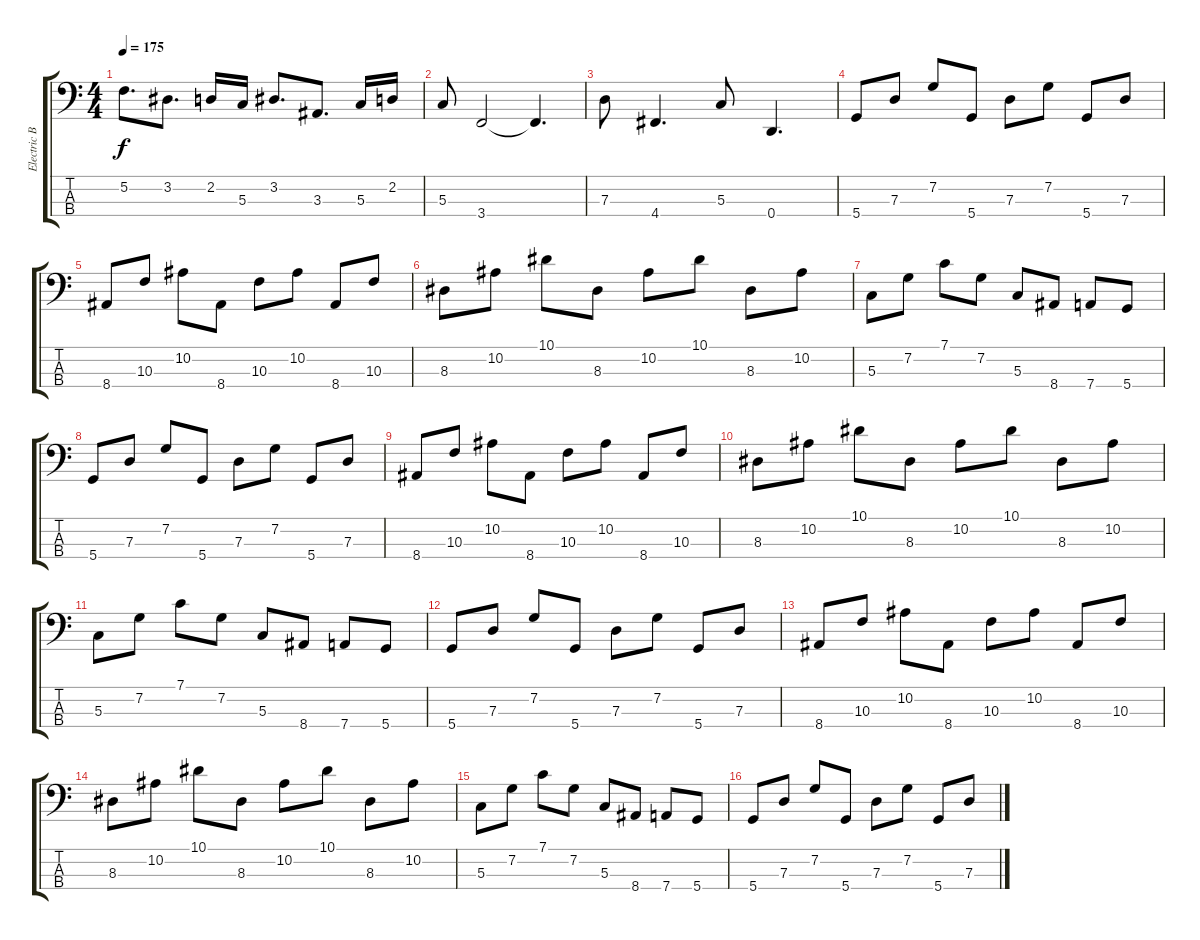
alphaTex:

\track ("Electric Bass" "Electric B") {instrument electricbassfinger}
\staff {score tabs}
\tuning (F2 C2 G1 D1) {hide}
\ts (4 4)
\tempo 175
\clef f4
\ks c
5.2.8{d dy f} 3.2.8{d} 2.2.16 5.3.16 3.2.8{d} 3.3.8{d} 5.3.16 2.2.16 |
5.3.8 3.4.2 3.4{t}.4{d} |
7.3.8 4.4.4{d} 5.3.8 0.4.4{d} |
5.4.8 7.3.8 7.2.8 5.4.8 7.3.8 7.2.8 5.4.8 7.3.8 |
8.4.8 10.3.8 10.2.8 8.4.8 10.3.8 10.2.8 8.4.8 10.3.8 |
8.3.8 10.2.8 10.1.8 8.3.8 10.2.8 10.1.8 8.3.8 10.2.8 |
5.3.8 7.2.8 7.1.8 7.2.8 5.3.8 8.4.8 7.4.8 5.4.8 |
5.4.8 7.3.8 7.2.8 5.4.8 7.3.8 7.2.8 5.4.8 7.3.8 |
8.4.8 10.3.8 10.2.8 8.4.8 10.3.8 10.2.8 8.4.8 10.3.8 |
8.3.8 10.2.8 10.1.8 8.3.8 10.2.8 10.1.8 8.3.8 10.2.8 |
5.3.8 7.2.8 7.1.8 7.2.8 5.3.8 8.4.8 7.4.8 5.4.8 |
5.4.8 7.3.8 7.2.8 5.4.8 7.3.8 7.2.8 5.4.8 7.3.8 |
8.4.8 10.3.8 10.2.8 8.4.8 10.3.8 10.2.8 8.4.8 10.3.8 |
8.3.8 10.2.8 10.1.8 8.3.8 10.2.8 10.1.8 8.3.8 10.2.8 |
5.3.8 7.2.8 7.1.8 7.2.8 5.3.8 8.4.8 7.4.8 5.4.8 |
5.4.8 7.3.8 7.2.8 5.4.8 7.3.8 7.2.8 5.4.8 7.3.8
